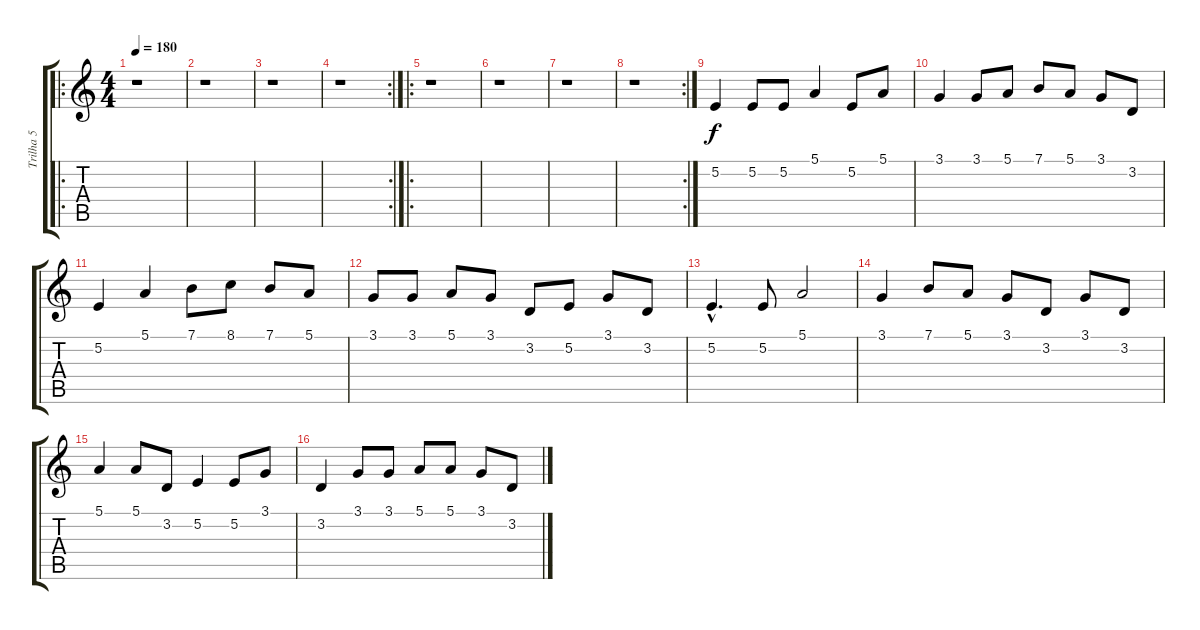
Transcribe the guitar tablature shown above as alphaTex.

\track ("Trilha 5" "Trilha 5") {instrument lead6voice}
\staff {score tabs}
\tuning (E4 B3 G3 D3 A2 E2) {hide}
\ro
\ts (4 4)
\tempo 180
\clef g2
\ks c
r.1{dy f instrument lead6voice} |
r.1 |
r.1 |
\rc 2
r.1 |
\ro
r.1 |
r.1 |
r.1 |
\rc 2
r.1 |
5.2.4 5.2.8 5.2.8 5.1.4 5.2.8 5.1.8 |
3.1.4 3.1.8 5.1.8 7.1.8 5.1.8 3.1.8 3.2.8 |
5.2.4 5.1.4 7.1.8 8.1.8 7.1.8 5.1.8 |
3.1.8 3.1.8 5.1.8 3.1.8 3.2.8 5.2.8 3.1.8 3.2.8 |
5.2{hac}.4{d} 5.2.8 5.1.2 |
3.1.4 7.1.8 5.1.8 3.1.8 3.2.8 3.1.8 3.2.8 |
5.1.4 5.1.8 3.2.8 5.2.4 5.2.8 3.1.8 |
3.2.4 3.1.8 3.1.8 5.1.8 5.1.8 3.1.8 3.2.8
